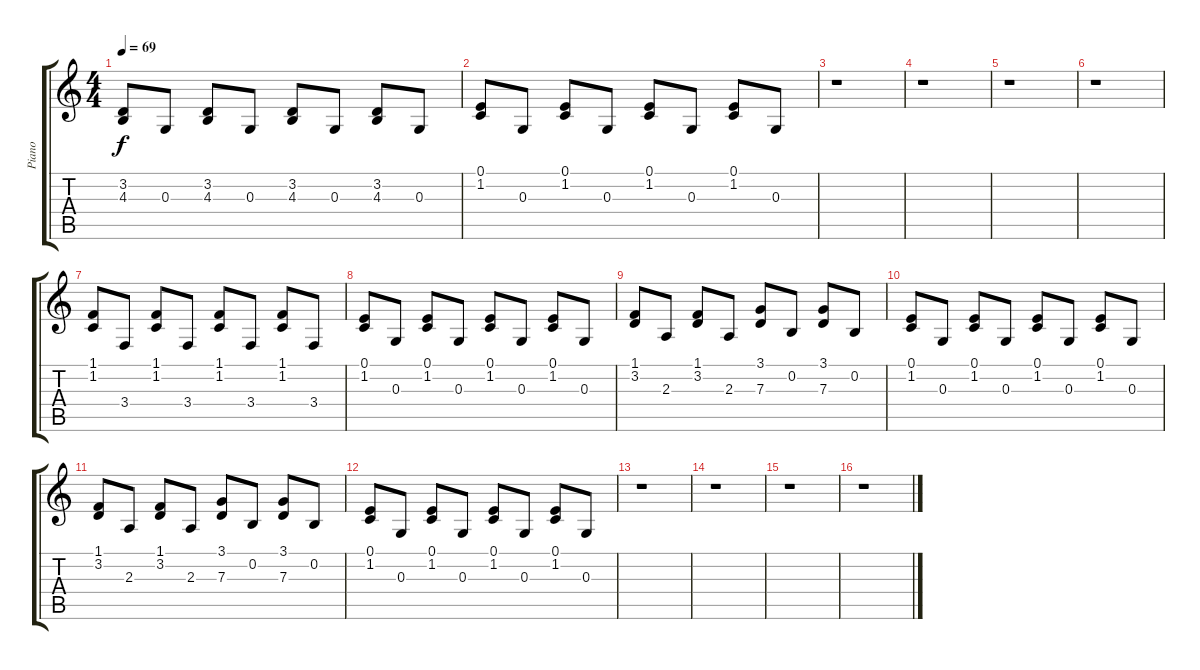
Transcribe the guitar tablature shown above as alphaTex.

\track ("Piano" "Piano") {instrument acousticgrandpiano}
\staff {score tabs}
\tuning (E4 B3 G3 D3 A2 E2) {hide}
\ts (4 4)
\tempo 69
\clef g2
\ks c
(3.2 4.3).8{dy f} 0.3.8 (3.2 4.3).8 0.3.8 (3.2 4.3).8 0.3.8 (3.2 4.3).8 0.3.8 |
(0.1 1.2).8 0.3.8 (0.1 1.2).8 0.3.8 (0.1 1.2).8 0.3.8 (0.1 1.2).8 0.3.8 |
r.1 |
r.1 |
r.1 |
r.1 |
(1.1 1.2).8 3.4.8 (1.1 1.2).8 3.4.8 (1.1 1.2).8 3.4.8 (1.1 1.2).8 3.4.8 |
(0.1 1.2).8 0.3.8 (0.1 1.2).8 0.3.8 (0.1 1.2).8 0.3.8 (0.1 1.2).8 0.3.8 |
(1.1 3.2).8 2.3.8 (1.1 3.2).8 2.3.8 (3.1 7.3).8 0.2.8 (3.1 7.3).8 0.2.8 |
(0.1 1.2).8 0.3.8 (0.1 1.2).8 0.3.8 (0.1 1.2).8 0.3.8 (0.1 1.2).8 0.3.8 |
(1.1 3.2).8 2.3.8 (1.1 3.2).8 2.3.8 (3.1 7.3).8 0.2.8 (3.1 7.3).8 0.2.8 |
(0.1 1.2).8 0.3.8 (0.1 1.2).8 0.3.8 (0.1 1.2).8 0.3.8 (0.1 1.2).8 0.3.8 |
r.1 |
r.1 |
r.1 |
r.1
